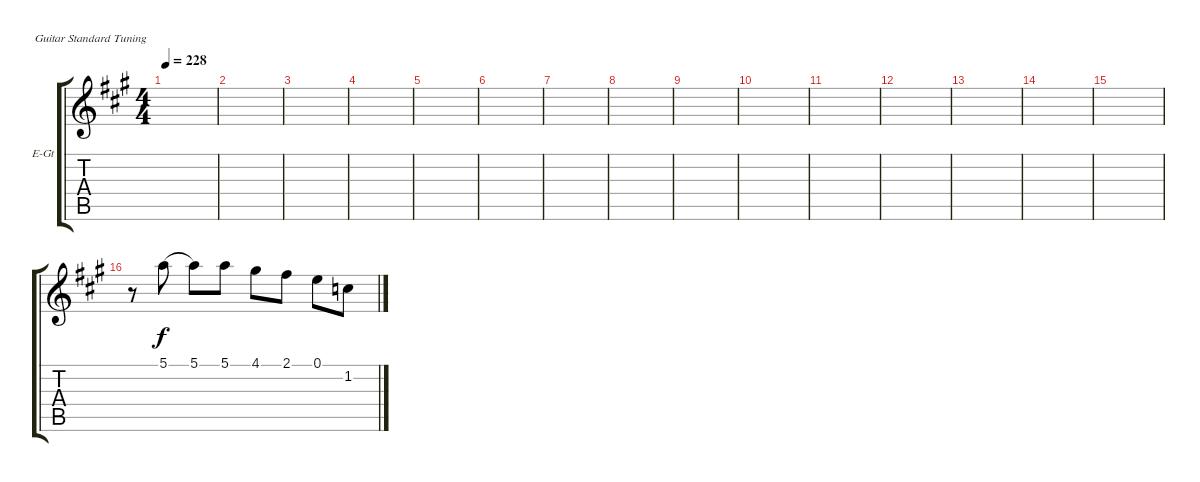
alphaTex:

\defaultSystemsLayout 4
\bracketExtendMode groupsimilarinstruments
\firstSystemTrackNameOrientation horizontal
\otherSystemsTrackNameOrientation horizontal
\track ("Electric Guitar" "E-Gt") {instrument electricguitarclean}
\staff {score tabs}
\tuning (E4 B3 G3 D3 A2 E2)
\ts (4 4)
\tempo 228
\clef g2
\scale
0.333333
\ks a
|
\scale
0.333333 |
\scale
0.333333 |
\scale
0.333333 |
\scale
0.333333 |
\scale
0.333333 |
\scale
0.333333 |
\scale
0.333333 |
\scale
0.333333 |
\scale
0.333333 |
\scale
0.333333 |
\scale
0.333333 |
\scale
0.333333 |
\scale
0.333333 |
\scale
0.333333 |
r.8 5.1.8{legatoorigin} 5.1.8 5.1.8 4.1.8 2.1.8 0.1.8 1.2{h}.8
